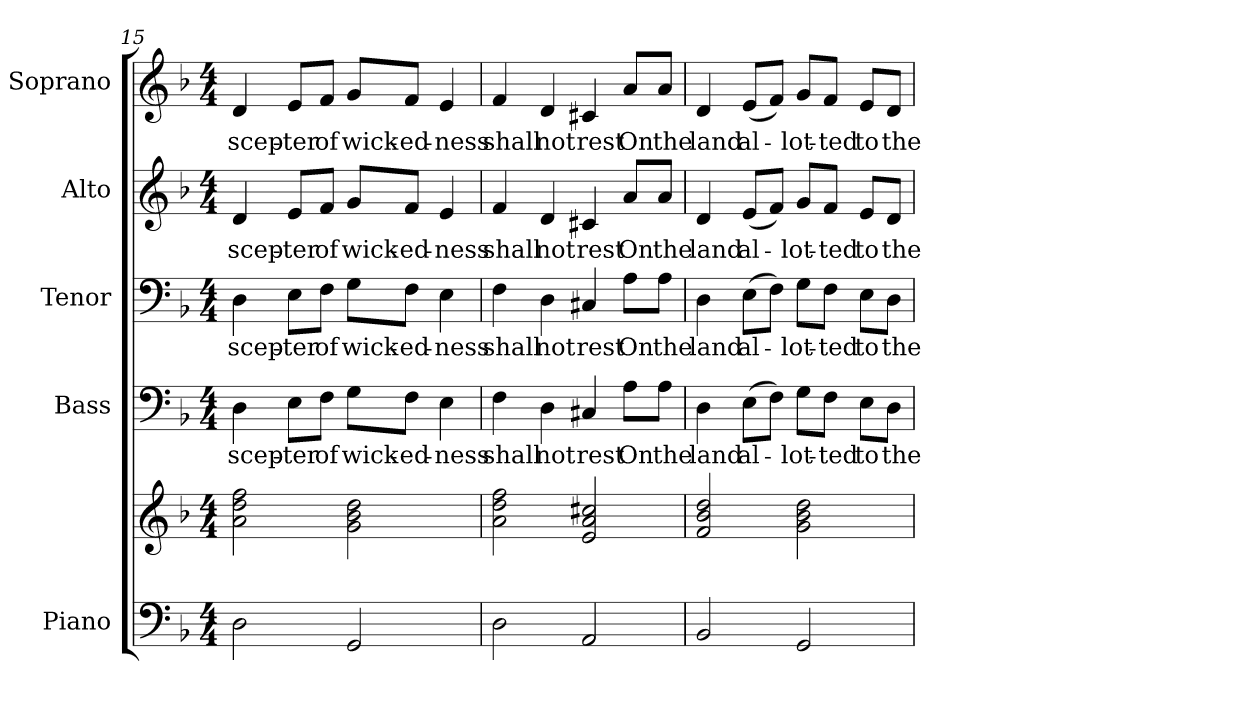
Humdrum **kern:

**kern	**kern	**kern	**text	**kern	**text	**kern	**text	**kern	**text
*part5	*part5	*part4	*part4	*part3	*part3	*part2	*part2	*part1	*part1
*staff6	*staff5	*staff4	*staff4	*staff3	*staff3	*staff2	*staff2	*staff1	*staff1
*I"Piano	*	*I"Bass	*	*I"Tenor	*	*I"Alto	*	*I"Soprano	*
*I'Pno.	*	*I'B.	*	*I'T.	*	*I'A.	*	*I'S.	*
!!LO:PB:g=z
*clefF4	*clefG2	*clefF4	*	*clefF4	*	*clefG2	*	*clefG2	*
*k[b-]	*k[b-]	*k[b-]	*	*k[b-]	*	*k[b-]	*	*k[b-]	*
*F:	*F:	*F:	*	*F:	*	*F:	*	*F:	*
*M4/4	*M4/4	*M4/4	*	*M4/4	*	*M4/4	*	*M4/4	*
=15	=15	=15	=15	=15	=15	=15	=15	=15	=15
!	!	!	!LO:LY:b:color=#000000	!	!	!	!	!	!
!	!	!	!	!	!LO:LY:b:color=#000000	!	!	!	!
!	!	!	!	!	!	!	!LO:LY:b:color=#000000	!	!
!	!	!	!	!	!	!	!	!	!LO:LY:b:color=#000000
2Di\	2ai\ 2ddi 2ffi	4Di\	scep-	4Di\	scep-	4di/	scep-	4di/	scep-
!	!	!	!LO:LY:b:color=#000000	!	!	!	!	!	!
!	!	!	!	!	!LO:LY:b:color=#000000	!	!	!	!
!	!	!	!	!	!	!	!LO:LY:b:color=#000000	!	!
!	!	!	!	!	!	!	!	!	!LO:LY:b:color=#000000
.	.	8Ei\L	-ter	8Ei\L	-ter	8ei/L	-ter	8ei/L	-ter
!	!	!	!LO:LY:b:color=#000000	!	!	!	!	!	!
!	!	!	!	!	!LO:LY:b:color=#000000	!	!	!	!
!	!	!	!	!	!	!	!LO:LY:b:color=#000000	!	!
!	!	!	!	!	!	!	!	!	!LO:LY:b:color=#000000
.	.	8Fi\J	of	8Fi\J	of	8fi/J	of	8fi/J	of
!	!	!	!LO:LY:b:color=#000000	!	!	!	!	!	!
!	!	!	!	!	!LO:LY:b:color=#000000	!	!	!	!
!	!	!	!	!	!	!	!LO:LY:b:color=#000000	!	!
!	!	!	!	!	!	!	!	!	!LO:LY:b:color=#000000
2GGi/	2gi\ 2b-i 2ddi	8Gi\L	wick-	8Gi\L	wick-	8gi/L	wick-	8gi/L	wick-
!	!	!	!LO:LY:b:color=#000000	!	!	!	!	!	!
!	!	!	!	!	!LO:LY:b:color=#000000	!	!	!	!
!	!	!	!	!	!	!	!LO:LY:b:color=#000000	!	!
!	!	!	!	!	!	!	!	!	!LO:LY:b:color=#000000
.	.	8Fi\J	-ed-	8Fi\J	-ed-	8fi/J	-ed-	8fi/J	-ed-
!	!	!	!LO:LY:b:color=#000000	!	!	!	!	!	!
!	!	!	!	!	!LO:LY:b:color=#000000	!	!	!	!
!	!	!	!	!	!	!	!LO:LY:b:color=#000000	!	!
!	!	!	!	!	!	!	!	!	!LO:LY:b:color=#000000
.	.	4Ei\	-ness	4Ei\	-ness	4ei/	-ness	4ei/	-ness
=16	=16	=16	=16	=16	=16	=16	=16	=16	=16
!	!	!	!LO:LY:b:color=#000000	!	!	!	!	!	!
!	!	!	!	!	!LO:LY:b:color=#000000	!	!	!	!
!	!	!	!	!	!	!	!LO:LY:b:color=#000000	!	!
!	!	!	!	!	!	!	!	!	!LO:LY:b:color=#000000
2Di\	2ai\ 2ddi 2ffi	4Fi\	shall	4Fi\	shall	4fi/	shall	4fi/	shall
!	!	!	!LO:LY:b:color=#000000	!	!	!	!	!	!
!	!	!	!	!	!LO:LY:b:color=#000000	!	!	!	!
!	!	!	!	!	!	!	!LO:LY:b:color=#000000	!	!
!	!	!	!	!	!	!	!	!	!LO:LY:b:color=#000000
.	.	4Di\	not	4Di\	not	4di/	not	4di/	not
!	!	!	!LO:LY:b:color=#000000	!	!	!	!	!	!
!	!	!	!	!	!LO:LY:b:color=#000000	!	!	!	!
!	!	!	!	!	!	!	!LO:LY:b:color=#000000	!	!
!	!	!	!	!	!	!	!	!	!LO:LY:b:color=#000000
2AAi/	2ei/ 2ai 2cc#Xi	4C#Xi/	rest	4C#Xi/	rest	4c#Xi/	rest	4c#Xi/	rest
!	!	!	!LO:LY:b:color=#000000	!	!	!	!	!	!
!	!	!	!	!	!LO:LY:b:color=#000000	!	!	!	!
!	!	!	!	!	!	!	!LO:LY:b:color=#000000	!	!
!	!	!	!	!	!	!	!	!	!LO:LY:b:color=#000000
.	.	8Ai\L	On	8Ai\L	On	8ai/L	On	8ai/L	On
!	!	!	!LO:LY:b:color=#000000	!	!	!	!	!	!
!	!	!	!	!	!LO:LY:b:color=#000000	!	!	!	!
!	!	!	!	!	!	!	!LO:LY:b:color=#000000	!	!
!	!	!	!	!	!	!	!	!	!LO:LY:b:color=#000000
.	.	8Ai\J	the	8Ai\J	the	8ai/J	the	8ai/J	the
!!LO:PB:g=z
=17	=17	=17	=17	=17	=17	=17	=17	=17	=17
!	!	!	!LO:LY:b:color=#000000	!	!	!	!	!	!
!	!	!	!	!	!LO:LY:b:color=#000000	!	!	!	!
!	!	!	!	!	!	!	!LO:LY:b:color=#000000	!	!
!	!	!	!	!	!	!	!	!	!LO:LY:b:color=#000000
2BB-i/	2fi/ 2b-i 2ddi	4Di\	land	4Di\	land	4di/	land	4di/	land
!	!	!	!LO:LY:b:color=#000000	!	!	!	!	!	!
!	!	!	!	!	!LO:LY:b:color=#000000	!	!	!	!
!	!	!	!	!	!	!	!LO:LY:b:color=#000000	!	!
!	!	!	!	!	!	!	!	!	!LO:LY:b:color=#000000
.	.	(8Ei\L	al-	(8Ei\L	al-	(8ei/L	al-	(8ei/L	al-
.	.	8Fi\J)	.	8Fi\J)	.	8fi/J)	.	8fi/J)	.
!	!	!	!LO:LY:b:color=#000000	!	!	!	!	!	!
!	!	!	!	!	!LO:LY:b:color=#000000	!	!	!	!
!	!	!	!	!	!	!	!LO:LY:b:color=#000000	!	!
!	!	!	!	!	!	!	!	!	!LO:LY:b:color=#000000
2GGi/	2gi\ 2b-i 2ddi	8Gi\L	-lot-	8Gi\L	-lot-	8gi/L	-lot-	8gi/L	-lot-
!	!	!	!LO:LY:b:color=#000000	!	!	!	!	!	!
!	!	!	!	!	!LO:LY:b:color=#000000	!	!	!	!
!	!	!	!	!	!	!	!LO:LY:b:color=#000000	!	!
!	!	!	!	!	!	!	!	!	!LO:LY:b:color=#000000
.	.	8Fi\J	-ted	8Fi\J	-ted	8fi/J	-ted	8fi/J	-ted
!	!	!	!LO:LY:b:color=#000000	!	!	!	!	!	!
!	!	!	!	!	!LO:LY:b:color=#000000	!	!	!	!
!	!	!	!	!	!	!	!LO:LY:b:color=#000000	!	!
!	!	!	!	!	!	!	!	!	!LO:LY:b:color=#000000
.	.	8Ei\L	to	8Ei\L	to	8ei/L	to	8ei/L	to
!	!	!	!LO:LY:b:color=#000000	!	!	!	!	!	!
!	!	!	!	!	!LO:LY:b:color=#000000	!	!	!	!
!	!	!	!	!	!	!	!LO:LY:b:color=#000000	!	!
!	!	!	!	!	!	!	!	!	!LO:LY:b:color=#000000
.	.	8Di\J	the	8Di\J	the	8di/J	the	8di/J	the
=	=	=	=	=	=	=	=	=	=
*-	*-	*-	*-	*-	*-	*-	*-	*-	*-
